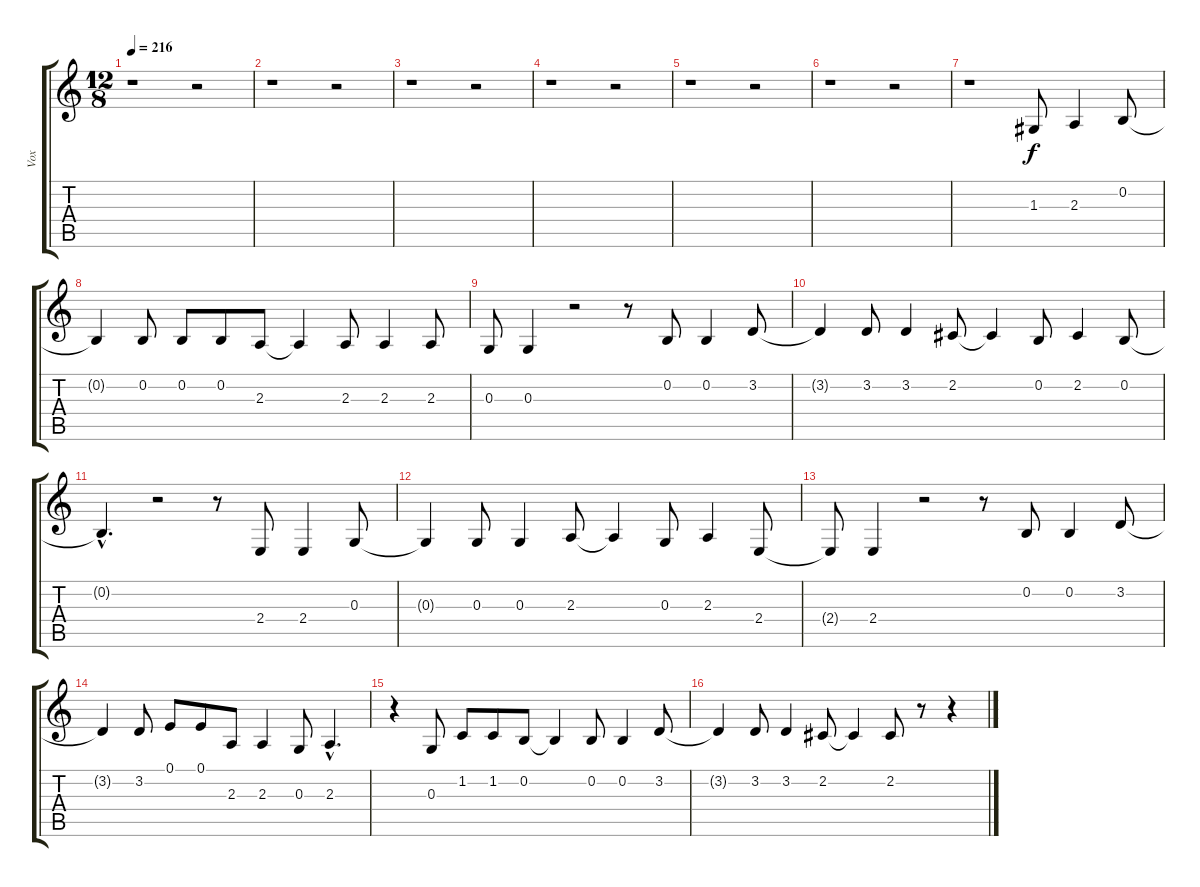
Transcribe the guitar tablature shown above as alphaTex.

\track ("Vox" "Vox") {instrument drawbarorgan}
\staff {score tabs}
\tuning (E4 B3 G3 D3 A2 E2) {hide}
\ts (12 8)
\tempo 216
\clef g2
\ks c
r.1{dy f} r.2 |
r.1 r.2 |
r.1 r.2 |
r.1 r.2 |
r.1 r.2 |
r.1 r.2 |
r.1 1.3.8 2.3.4 0.2.8 |
0.2{t}.4 0.2.8 0.2.8 0.2.8 2.3.8 2.3{t}.4 2.3.8 2.3.4 2.3.8 |
0.3.8 0.3.4 r.2 r.8 0.2.8 0.2.4 3.2.8 |
3.2{t}.4 3.2.8 3.2.4 2.2.8 2.2{t}.4 0.2.8 2.2.4 0.2.8 |
0.2{hac t}.4{d} r.2 r.8 2.4.8 2.4.4 0.3.8 |
0.3{t}.4 0.3.8 0.3.4 2.3.8 2.3{t}.4 0.3.8 2.3.4 2.4.8 |
2.4{t}.8 2.4.4 r.2 r.8 0.2.8 0.2.4 3.2.8 |
3.2{t}.4 3.2.8 0.1.8 0.1.8 2.3.8 2.3.4 0.3.8 2.3{hac}.4{d} |
r.4 0.3.8 1.2.8 1.2.8 0.2.8 0.2{t}.4 0.2.8 0.2.4 3.2.8 |
3.2{t}.4 3.2.8 3.2.4 2.2.8 2.2{t}.4 2.2.8 r.8 r.4
